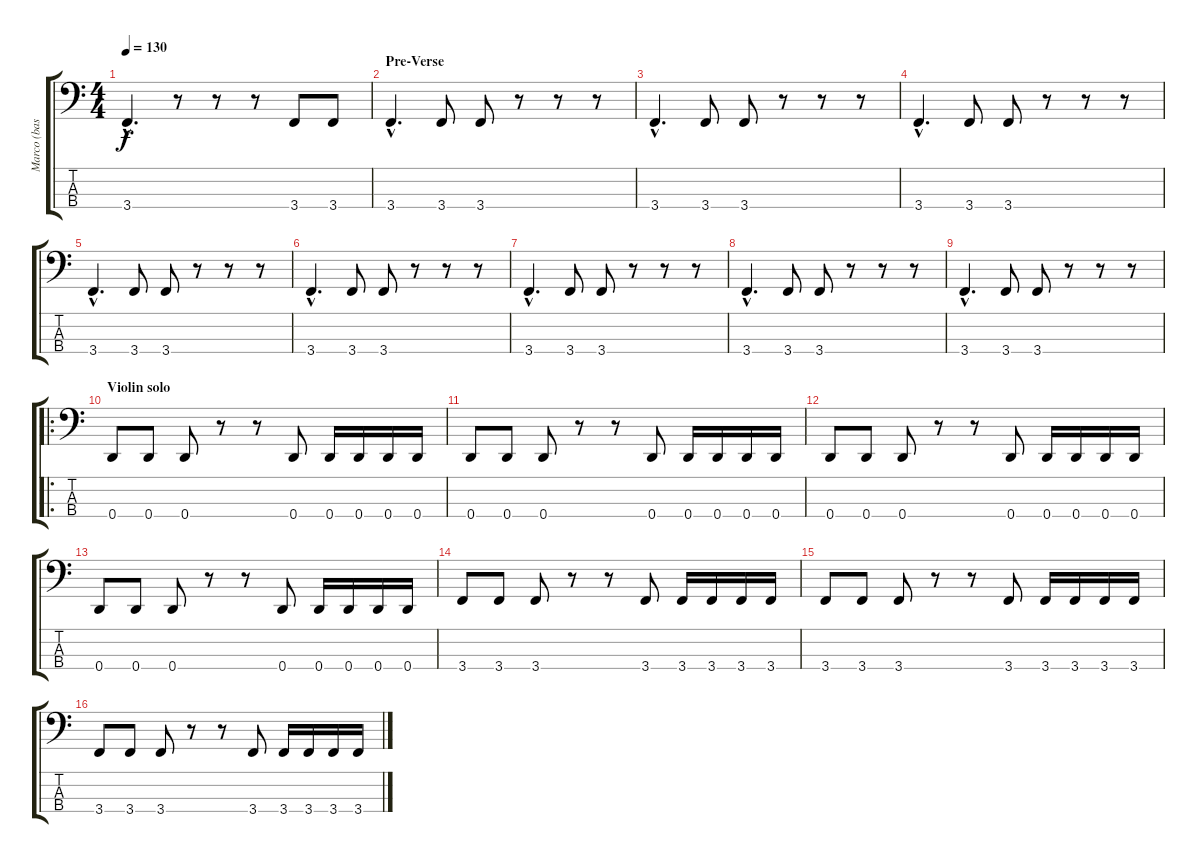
\track ("Marco (bass)" "Marco (bas") {instrument electricbassfinger}
\staff {score tabs}
\tuning (G2 D2 A1 D1) {hide}
\ts (4 4)
\tempo 130
\clef f4
\ks c
3.4{hac}.4{d dy f} r.8 r.8 r.8 3.4.8 3.4.8 |
\section ("" "Pre-Verse")
3.4{hac}.4{d} 3.4.8 3.4.8 r.8 r.8 r.8 |
3.4{hac}.4{d} 3.4.8 3.4.8 r.8 r.8 r.8 |
3.4{hac}.4{d} 3.4.8 3.4.8 r.8 r.8 r.8 |
3.4{hac}.4{d} 3.4.8 3.4.8 r.8 r.8 r.8 |
3.4{hac}.4{d} 3.4.8 3.4.8 r.8 r.8 r.8 |
3.4{hac}.4{d} 3.4.8 3.4.8 r.8 r.8 r.8 |
3.4{hac}.4{d} 3.4.8 3.4.8 r.8 r.8 r.8 |
3.4{hac}.4{d} 3.4.8 3.4.8 r.8 r.8 r.8 |
\ro
\section ("" "Violin solo")
0.4.8 0.4.8 0.4.8 r.8 r.8 0.4.8 0.4.16 0.4.16 0.4.16 0.4.16 |
0.4.8 0.4.8 0.4.8 r.8 r.8 0.4.8 0.4.16 0.4.16 0.4.16 0.4.16 |
0.4.8 0.4.8 0.4.8 r.8 r.8 0.4.8 0.4.16 0.4.16 0.4.16 0.4.16 |
0.4.8 0.4.8 0.4.8 r.8 r.8 0.4.8 0.4.16 0.4.16 0.4.16 0.4.16 |
3.4.8 3.4.8 3.4.8 r.8 r.8 3.4.8 3.4.16 3.4.16 3.4.16 3.4.16 |
3.4.8 3.4.8 3.4.8 r.8 r.8 3.4.8 3.4.16 3.4.16 3.4.16 3.4.16 |
3.4.8 3.4.8 3.4.8 r.8 r.8 3.4.8 3.4.16 3.4.16 3.4.16 3.4.16
